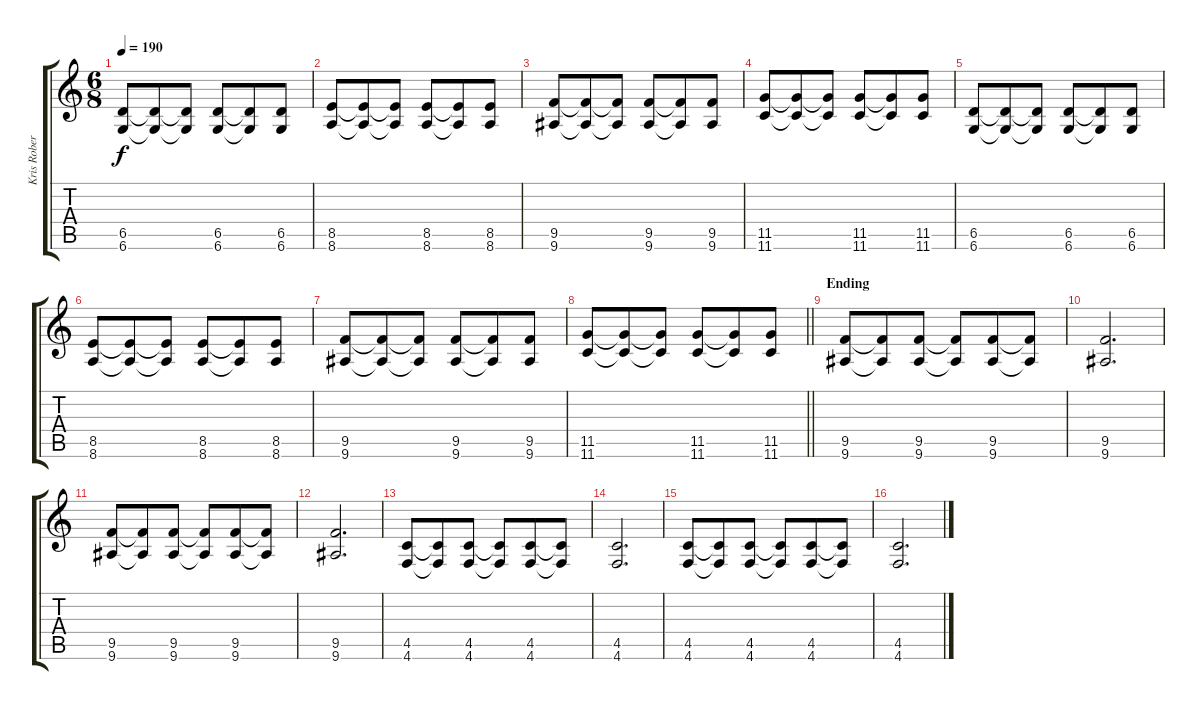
\track ("Kris Roberts" "Kris Rober") {instrument overdrivenguitar}
\staff {score tabs}
\tuning (Eb4 Bb3 Gb3 Db3 Ab2 Db2) {hide}
\ts (6 8)
\tempo 190
\clef g2
\ks c
(6.5 6.6).8{dy f} (6.5{t} 6.6{t}).8 (6.5{t} 6.6{t}).8 (6.5 6.6).8 (6.5{t} 6.6{t}).8 (6.5 6.6).8 |
(8.5 8.6).8 (8.5{t} 8.6{t}).8 (8.5{t} 8.6{t}).8 (8.5 8.6).8 (8.5{t} 8.6{t}).8 (8.5 8.6).8 |
(9.5 9.6).8 (9.5{t} 9.6{t}).8 (9.5{t} 9.6{t}).8 (9.5 9.6).8 (9.5{t} 9.6{t}).8 (9.5 9.6).8 |
(11.5 11.6).8 (11.5{t} 11.6{t}).8 (11.5{t} 11.6{t}).8 (11.5 11.6).8 (11.5{t} 11.6{t}).8 (11.5 11.6).8 |
(6.5 6.6).8 (6.5{t} 6.6{t}).8 (6.5{t} 6.6{t}).8 (6.5 6.6).8 (6.5{t} 6.6{t}).8 (6.5 6.6).8 |
(8.5 8.6).8 (8.5{t} 8.6{t}).8 (8.5{t} 8.6{t}).8 (8.5 8.6).8 (8.5{t} 8.6{t}).8 (8.5 8.6).8 |
(9.5 9.6).8 (9.5{t} 9.6{t}).8 (9.5{t} 9.6{t}).8 (9.5 9.6).8 (9.5{t} 9.6{t}).8 (9.5 9.6).8 |
\barLineRight lightlight
(11.5 11.6).8 (11.5{t} 11.6{t}).8 (11.5{t} 11.6{t}).8 (11.5 11.6).8 (11.5{t} 11.6{t}).8 (11.5 11.6).8 |
\section ("" "Ending")
(9.5 9.6).8 (9.5{t} 9.6{t}).8 (9.5 9.6).8 (9.5{t} 9.6{t}).8 (9.5 9.6).8 (9.5{t} 9.6{t}).8 |
(9.5 9.6).2{d} |
(9.5 9.6).8 (9.5{t} 9.6{t}).8 (9.5 9.6).8 (9.5{t} 9.6{t}).8 (9.5 9.6).8 (9.5{t} 9.6{t}).8 |
(9.5 9.6).2{d} |
(4.5 4.6).8 (4.5{t} 4.6{t}).8 (4.5 4.6).8 (4.5{t} 4.6{t}).8 (4.5 4.6).8 (4.5{t} 4.6{t}).8 |
(4.5 4.6).2{d} |
(4.5 4.6).8 (4.5{t} 4.6{t}).8 (4.5 4.6).8 (4.5{t} 4.6{t}).8 (4.5 4.6).8 (4.5{t} 4.6{t}).8 |
(4.5 4.6).2{d}
